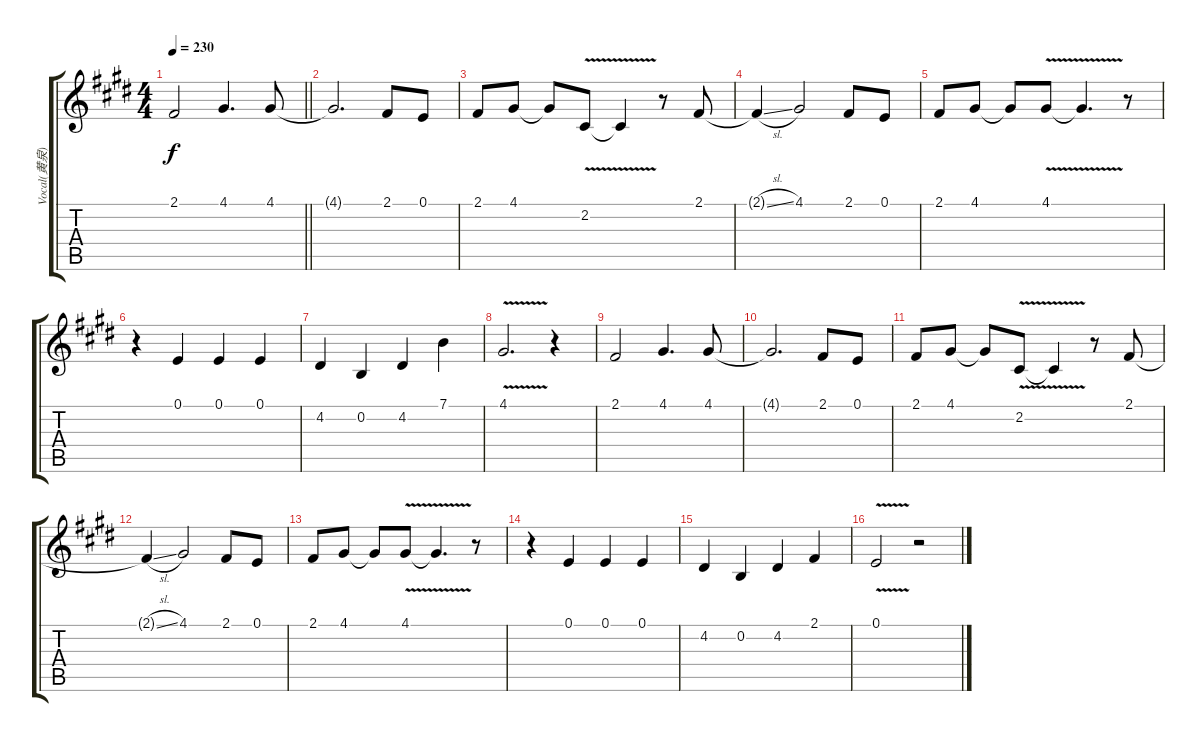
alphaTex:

\track ("Vocal(黄泉)" "Vocal(黄泉)") {instrument tenorsax}
\staff {score tabs}
\tuning (E4 B3 G3 D3 A2 E2) {hide}
\ts (4 4)
\tempo 230
\clef g2
\barLineRight lightlight
\ks e
2.1.2{dy f} 4.1.4{d} 4.1.8 |
4.1{t}.2{d} 2.1.8 0.1.8 |
2.1.8 4.1.8 4.1{t}.8 2.2{v}.8 2.2{t}.4 r.8 2.1.8 |
2.1{sl t}.4 4.1.2 2.1.8 0.1.8 |
2.1.8 4.1.8 4.1{t}.8 4.1{v}.8 4.1{t}.4{d} r.8 |
r.4 0.1.4 0.1.4 0.1.4 |
4.2.4 0.2.4 4.2.4 7.1.4 |
4.1{v}.2{d} r.4 |
2.1.2 4.1.4{d} 4.1.8 |
4.1{t}.2{d} 2.1.8 0.1.8 |
2.1.8 4.1.8 4.1{t}.8 2.2{v}.8 2.2{t}.4 r.8 2.1.8 |
2.1{sl t}.4 4.1.2 2.1.8 0.1.8 |
2.1.8 4.1.8 4.1{t}.8 4.1{v}.8 4.1{t}.4{d} r.8 |
r.4 0.1.4 0.1.4 0.1.4 |
4.2.4 0.2.4 4.2.4 2.1.4 |
0.1{v}.2 r.2
